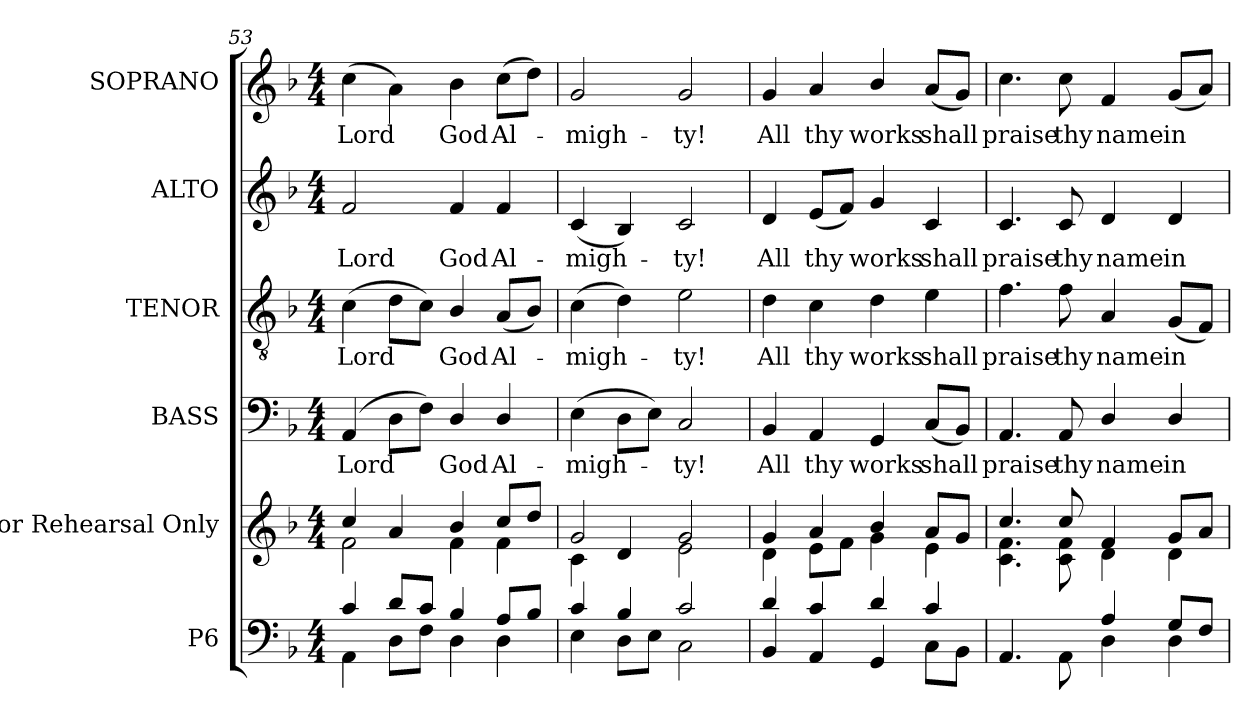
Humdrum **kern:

**kern	**kern	**kern	**text	**kern	**text	**kern	**text	**kern	**text
*part6	*part5	*part4	*part4	*part3	*part3	*part2	*part2	*part1	*part1
*staff6	*staff5	*staff4	*staff4	*staff3	*staff3	*staff2	*staff2	*staff1	*staff1
*I"P6	*I"For Rehearsal Only	*I"BASS	*	*I"TENOR	*	*I"ALTO	*	*I"SOPRANO	*
*	*	*I'B.	*	*I'T.	*	*I'A.	*	*I'S.	*
*clefF4	*clefG2	*clefF4	*	*clefGv2	*	*clefG2	*	*clefG2	*
*	*	*	*	*ITrd7c12	*	*	*	*	*
*k[b-]	*k[b-]	*k[b-]	*	*k[b-]	*	*k[b-]	*	*k[b-]	*
*F:	*F:	*F:	*	*F:	*	*F:	*	*F:	*
*M4/4	*M4/4	*M4/4	*	*M4/4	*	*M4/4	*	*M4/4	*
=53	=53	=53	=53	=53	=53	=53	=53	=53	=53
*^	*^	*	*	*	*	*	*	*	*
!	!	!	!	!	!LO:LY:b:color=#000000	!	!	!	!	!	!
!	!	!	!	!	!	!	!LO:LY:b:color=#000000	!	!	!	!
!	!	!	!	!	!	!	!	!	!LO:LY:b:color=#000000	!	!
!	!	!	!	!	!	!	!	!	!	!	!LO:LY:b:color=#000000
4ci/	4AAi\	4cci/	2fi\	(4AAi/	Lord	(4Ci\	Lord	2fi/	Lord	(4cci\	Lord
8di/L	8Di\L	4ai/	.	8Di\L	.	8Di\L	.	.	.	4ai\)	.
8ci/J	8Fi\J	.	.	8Fi\J)	.	8Ci\J)	.	.	.	.	.
!	!	!	!	!	!LO:LY:b:color=#000000	!	!	!	!	!	!
!	!	!	!	!	!	!	!LO:LY:b:color=#000000	!	!	!	!
!	!	!	!	!	!	!	!	!	!LO:LY:b:color=#000000	!	!
!	!	!	!	!	!	!	!	!	!	!	!LO:LY:b:color=#000000
4B-i/	4Di\	4b-i/	4fi\	4Di/	God	4BB-i/	God	4fi/	God	4b-i\	God
!	!	!	!	!	!LO:LY:b:color=#000000	!	!	!	!	!	!
!	!	!	!	!	!	!	!LO:LY:b:color=#000000	!	!	!	!
!	!	!	!	!	!	!	!	!	!LO:LY:b:color=#000000	!	!
!	!	!	!	!	!	!	!	!	!	!	!LO:LY:b:color=#000000
8Ai/L	4Di\	8cci/L	4fi\	4Di/	Al-	(8AAi/L	Al-	4fi/	Al-	(8cci\L	Al-
8B-i/J	.	8ddi/J	.	.	.	8BB-i/J)	.	.	.	8ddi\J)	.
=54	=54	=54	=54	=54	=54	=54	=54	=54	=54	=54	=54
!	!	!	!	!	!LO:LY:b:color=#000000	!	!	!	!	!	!
!	!	!	!	!	!	!	!LO:LY:b:color=#000000	!	!	!	!
!	!	!	!	!	!	!	!	!	!LO:LY:b:color=#000000	!	!
!	!	!	!	!	!	!	!	!	!	!	!LO:LY:b:color=#000000
4ci/	4Ei\	2gi/	4ci\	(4Ei\	-migh-	(4Ci\	-migh-	(4ci/	-migh-	2gi/	-migh-
4B-i/	8Di\L	.	4di/	8Di\L	.	4Di\)	.	4B-i/)	.	.	.
.	8Ei\J	.	.	8Ei\J)	.	.	.	.	.	.	.
!	!	!	!	!	!LO:LY:b:color=#000000	!	!	!	!	!	!
!	!	!	!	!	!	!	!LO:LY:b:color=#000000	!	!	!	!
!	!	!	!	!	!	!	!	!	!LO:LY:b:color=#000000	!	!
!	!	!	!	!	!	!	!	!	!	!	!LO:LY:b:color=#000000
2ci/	2Ci\	2gi/	2ei\	2Ci/	-ty!	2Ei\	-ty!	2ci/	-ty!	2gi/	-ty!
!!LO:LB:g=z
=55	=55	=55	=55	=55	=55	=55	=55	=55	=55	=55	=55
!	!	!	!	!	!LO:LY:b:color=#000000	!	!	!	!	!	!
!	!	!	!	!	!	!	!LO:LY:b:color=#000000	!	!	!	!
!	!	!	!	!	!	!	!	!	!LO:LY:b:color=#000000	!	!
!	!	!	!	!	!	!	!	!	!	!	!LO:LY:b:color=#000000
4di/	4BB-i/	4gi/	4di\	4BB-i/	All	4Di\	All	4di/	All	4gi/	All
!	!	!	!	!	!LO:LY:b:color=#000000	!	!	!	!	!	!
!	!	!	!	!	!	!	!LO:LY:b:color=#000000	!	!	!	!
!	!	!	!	!	!	!	!	!	!LO:LY:b:color=#000000	!	!
!	!	!	!	!	!	!	!	!	!	!	!LO:LY:b:color=#000000
4ci/	4AAi/	4ai/	8ei\L	4AAi/	thy	4Ci\	thy	(8ei/L	thy	4ai/	thy
.	.	.	8fi\J	.	.	.	.	8fi/J)	.	.	.
!	!	!	!	!	!LO:LY:b:color=#000000	!	!	!	!	!	!
!	!	!	!	!	!	!	!LO:LY:b:color=#000000	!	!	!	!
!	!	!	!	!	!	!	!	!	!LO:LY:b:color=#000000	!	!
!	!	!	!	!	!	!	!	!	!	!	!LO:LY:b:color=#000000
4di/	4GGi/	4b-i/	4gi\	4GGi/	works	4Di\	works	4gi/	works	4b-i/	works
!	!	!	!	!	!LO:LY:b:color=#000000	!	!	!	!	!	!
!	!	!	!	!	!	!	!LO:LY:b:color=#000000	!	!	!	!
!	!	!	!	!	!	!	!	!	!LO:LY:b:color=#000000	!	!
!	!	!	!	!	!	!	!	!	!	!	!LO:LY:b:color=#000000
4ci/	8Ci\L	8ai/L	4ei\	(8Ci/L	shall	4Ei\	shall	4ci/	shall	(8ai/L	shall
.	8BB-i\J	8gi/J	.	8BB-i/J)	.	.	.	.	.	8gi/J)	.
=56	=56	=56	=56	=56	=56	=56	=56	=56	=56	=56	=56
!	!	!	!	!	!LO:LY:b:color=#000000	!	!	!	!	!	!
!	!	!	!	!	!	!	!LO:LY:b:color=#000000	!	!	!	!
!	!	!	!	!	!	!	!	!	!LO:LY:b:color=#000000	!	!
!	!	!	!	!	!	!	!	!	!	!	!LO:LY:b:color=#000000
2ryy	4.AAi/	4.cci/	4.ci\ 4.fi	4.AAi/	praise	4.Fi\	praise	4.ci/	praise	4.cci\	praise
!	!	!	!	!	!LO:LY:b:color=#000000	!	!	!	!	!	!
!	!	!	!	!	!	!	!LO:LY:b:color=#000000	!	!	!	!
!	!	!	!	!	!	!	!	!	!LO:LY:b:color=#000000	!	!
!	!	!	!	!	!	!	!	!	!	!	!LO:LY:b:color=#000000
.	8AAi\	8cci/	8ci\ 8fi	8AAi/	thy	8Fi\	thy	8ci/	thy	8cci\	thy
!	!	!	!	!	!LO:LY:b:color=#000000	!	!	!	!	!	!
!	!	!	!	!	!	!	!LO:LY:b:color=#000000	!	!	!	!
!	!	!	!	!	!	!	!	!	!LO:LY:b:color=#000000	!	!
!	!	!	!	!	!	!	!	!	!	!	!LO:LY:b:color=#000000
4Ai/	4Di\	4fi/	4di\	4Di/	name	4AAi/	name	4di/	name	4fi/	name
!	!	!	!	!	!LO:LY:b:color=#000000	!	!	!	!	!	!
!	!	!	!	!	!	!	!LO:LY:b:color=#000000	!	!	!	!
!	!	!	!	!	!	!	!	!	!LO:LY:b:color=#000000	!	!
!	!	!	!	!	!	!	!	!	!	!	!LO:LY:b:color=#000000
8Gi/L	4Di\	8gi/L	4di\	4Di/	in	(8GGi/L	in	4di/	in	(8gi/L	in
8Fi/J	.	8ai/J	.	.	.	8FFi/J)	.	.	.	8ai/J)	.
*v	*v	*	*	*	*	*	*	*	*	*	*
*	*v	*v	*	*	*	*	*	*	*	*
=	=	=	=	=	=	=	=	=	=
*-	*-	*-	*-	*-	*-	*-	*-	*-	*-
